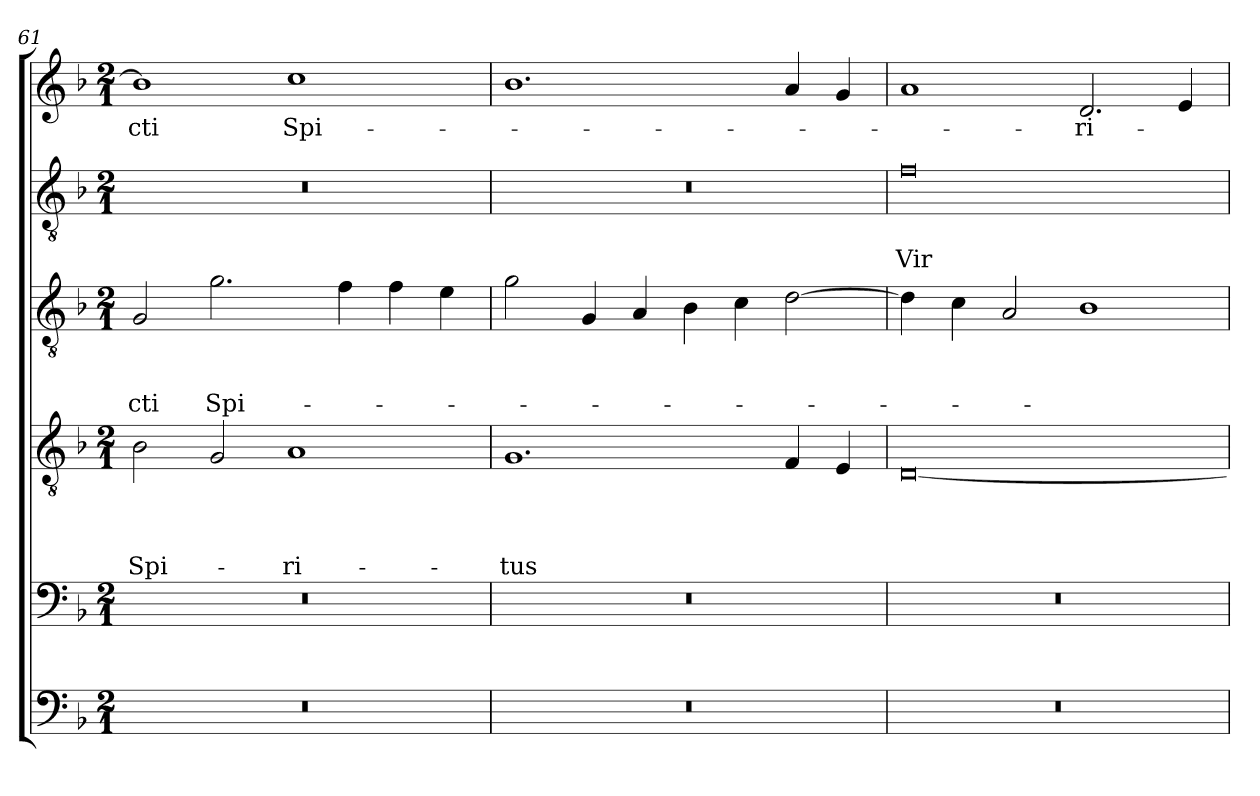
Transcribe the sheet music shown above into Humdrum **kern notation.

**kern	**kern	**kern	**text	**text	**text	**text	**kern	**text	**text	**text	**kern	**text	**text	**kern	**text
*part6	*part5	*part4	*part4	*part4	*part4	*part4	*part3	*part3	*part3	*part3	*part2	*part2	*part2	*part1	*part1
*staff6	*staff5	*staff4	*staff4	*staff4	*staff4	*staff4	*staff3	*staff3	*staff3	*staff3	*staff2	*staff2	*staff2	*staff1	*staff1
*clefF4	*clefF4	*clefGv2	*	*	*	*	*clefGv2	*	*	*	*clefGv2	*	*	*clefG2	*
*k[b-]	*k[b-]	*k[b-]	*	*	*	*	*k[b-]	*	*	*	*k[b-]	*	*	*k[b-]	*
*F:	*F:	*F:	*	*	*	*	*F:	*	*	*	*F:	*	*	*F:	*
*M2/1	*M2/1	*M2/1	*	*	*	*	*M2/1	*	*	*	*M2/1	*	*	*M2/1	*
=61	=61	=61	=61	=61	=61	=61	=61	=61	=61	=61	=61	=61	=61	=61	=61
!	!	!	!	!	!	!LO:LY:b	!	!	!	!LO:LY:b	!	!	!	!	!LO:LY:b
0r	0r	2B-\	.	.	.	Spi-	2G/	.	.	-cti	0r	.	.	1b-]	-cti
!	!	!	!	!	!	!	!	!	!	!LO:LY:b	!	!	!	!	!
.	.	2G/	.	.	.	.	2.g\	.	.	Spi-	.	.	.	.	.
!	!	!	!	!	!	!LO:LY:b	!	!	!	!	!	!	!	!	!LO:LY:b
.	.	1A	.	.	.	-ri-	.	.	.	.	.	.	.	1cc	Spi-
.	.	.	.	.	.	.	4f\	.	.	.	.	.	.	.	.
.	.	.	.	.	.	.	4f\	.	.	.	.	.	.	.	.
.	.	.	.	.	.	.	4e\	.	.	.	.	.	.	.	.
=62	=62	=62	=62	=62	=62	=62	=62	=62	=62	=62	=62	=62	=62	=62	=62
!	!	!	!	!	!	!LO:LY:b	!	!	!	!	!	!	!	!	!
0r	0r	1.G	.	.	.	-tus	2g\	.	.	.	0r	.	.	1.b-	.
.	.	.	.	.	.	.	4G/	.	.	.	.	.	.	.	.
.	.	.	.	.	.	.	4A/	.	.	.	.	.	.	.	.
.	.	.	.	.	.	.	4B-\	.	.	.	.	.	.	.	.
.	.	.	.	.	.	.	4c\	.	.	.	.	.	.	.	.
.	.	4F/	.	.	.	.	[2d\	.	.	.	.	.	.	4a/	.
.	.	4E/	.	.	.	.	.	.	.	.	.	.	.	4g/	.
=63	=63	=63	=63	=63	=63	=63	=63	=63	=63	=63	=63	=63	=63	=63	=63
!	!	!	!	!	!	!	!	!	!	!	!	!	!LO:LY:b	!	!
0r	0r	[0D	.	.	.	.	4d\]	.	.	.	0f	.	Vir-	1a	.
.	.	.	.	.	.	.	4c\	.	.	.	.	.	.	.	.
.	.	.	.	.	.	.	2A/	.	.	.	.	.	.	.	.
!	!	!	!	!	!	!	!	!	!	!	!	!	!	!	!LO:LY:b
.	.	.	.	.	.	.	1B-	.	.	.	.	.	.	2.d/	-ri-
.	.	.	.	.	.	.	.	.	.	.	.	.	.	4e/	.
=	=	=	=	=	=	=	=	=	=	=	=	=	=	=	=
*-	*-	*-	*-	*-	*-	*-	*-	*-	*-	*-	*-	*-	*-	*-	*-
